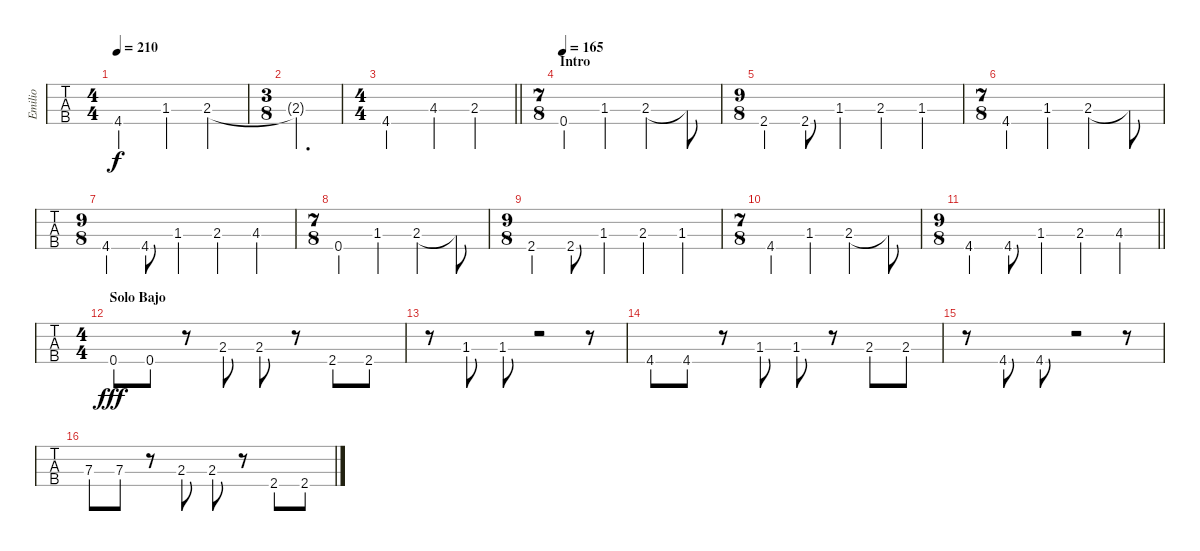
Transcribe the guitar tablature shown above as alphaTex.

\track ("Emilio" "Emilio") {instrument electricbasspick}
\staff {tabs}
\tuning (G2 D2 A1 E1) {hide}
\ts (4 4)
\tempo 210
\clef f4
\ks c
4.4.2{dy f} 1.3.4 2.3.4 |
\ts (3 8)
2.3{t}.4{d} |
\ts (4 4)
\barLineRight lightlight
4.4.2 4.3.4 2.3.4 |
\ts (7 8)
\section ("" "Intro")
\tempo 165
0.4.4 1.3.4 2.3.4 2.3{t}.8 |
\ts (9 8)
2.4.4 2.4.8 1.3.4 2.3.4 1.3.4 |
\ts (7 8)
4.4.4 1.3.4 2.3.4 2.3{t}.8 |
\ts (9 8)
4.4.4 4.4.8 1.3.4 2.3.4 4.3.4 |
\ts (7 8)
0.4.4 1.3.4 2.3.4 2.3{t}.8 |
\ts (9 8)
2.4.4 2.4.8 1.3.4 2.3.4 1.3.4 |
\ts (7 8)
4.4.4 1.3.4 2.3.4 2.3{t}.8 |
\ts (9 8)
\barLineRight lightlight
4.4.4 4.4.8 1.3.4 2.3.4 4.3.4 |
\ts (4 4)
\section ("" "Solo Bajo")
0.4.8{dy fff} 0.4.8 r.8 2.3.8 2.3.8 r.8 2.4.8 2.4.8 |
r.8 1.3.8 1.3.8 r.2 r.8 |
4.4.8 4.4.8 r.8 1.3.8 1.3.8 r.8 2.3.8 2.3.8 |
r.8 4.4.8 4.4.8 r.2 r.8 |
7.3.8 7.3.8 r.8 2.3.8 2.3.8 r.8 2.4.8 2.4.8
